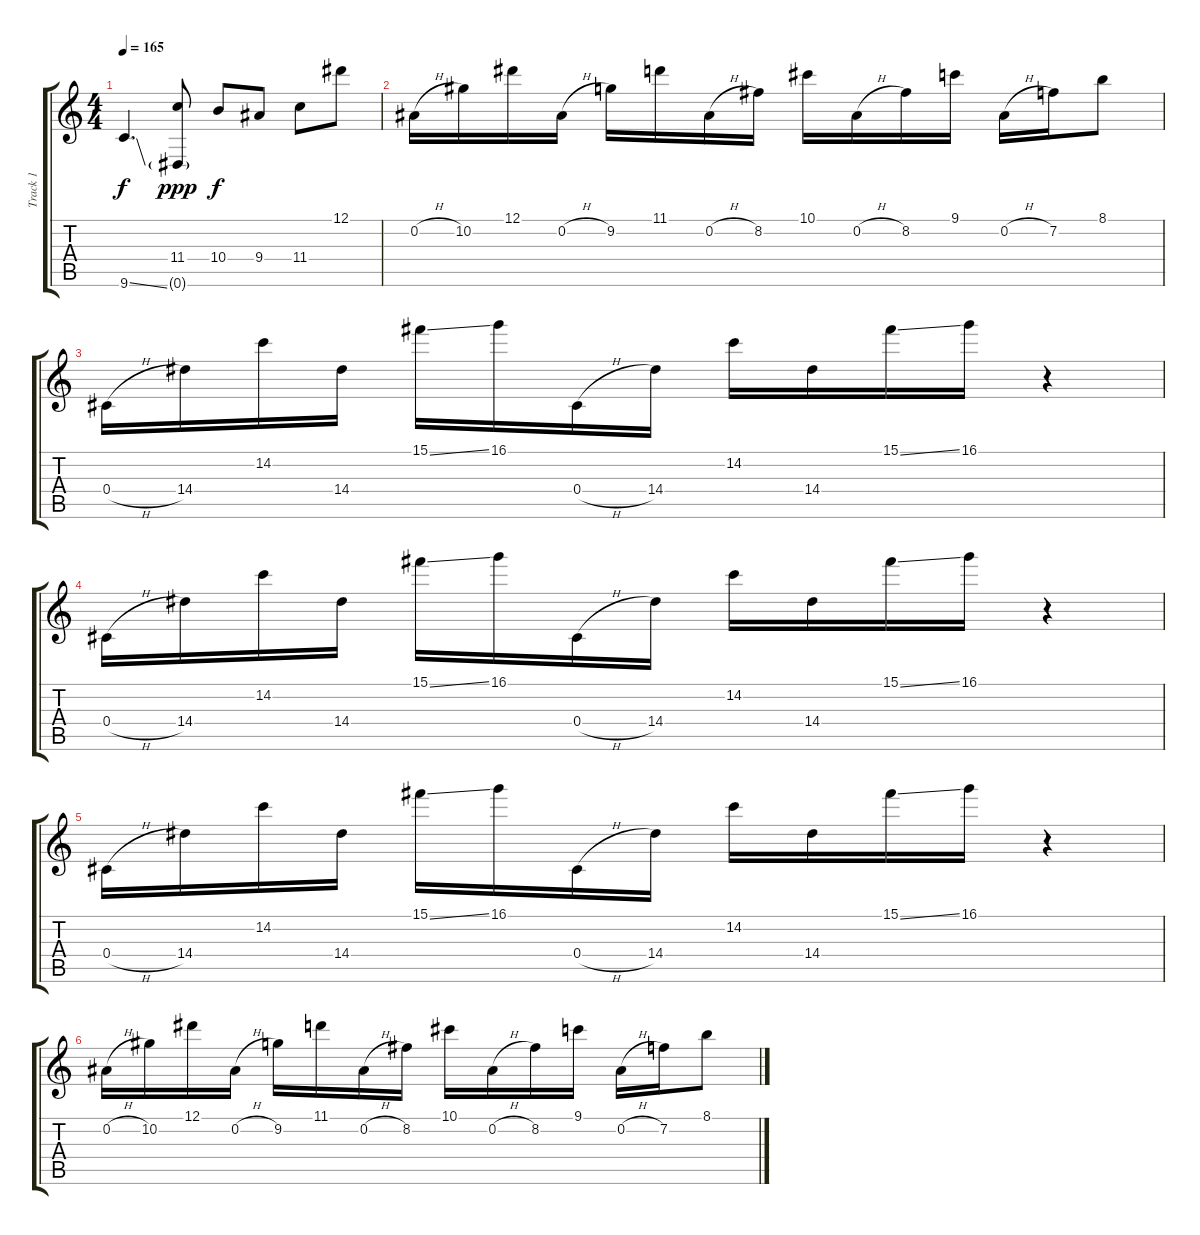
\track ("Track 1" "Track 1") {instrument distortionguitar}
\staff {score tabs}
\tuning (Eb4 Bb3 Gb3 Db3 Ab2 Eb2) {hide}
\ts (4 4)
\tempo 165
\clef g2
\ks c
9.6{ss}.4{d dy f} (11.4 0.6{g}).8{dy ppp} 10.4.8{dy f} 9.4.8 11.4.8 12.1.8 |
0.2{h}.16 10.2.16 12.1.16 0.2{h}.16 9.2.16 11.1.16 0.2{h}.16 8.2.16 10.1.16 0.2{h}.16 8.2.16 9.1.16 0.2{h}.16 7.2.16 8.1.8 |
0.4{h}.16 14.4.16 14.2.16 14.4.16 15.1{ss}.16 16.1.16 0.4{h}.16 14.4.16 14.2.16 14.4.16 15.1{ss}.16 16.1.16 r.4 |
0.4{h}.16 14.4.16 14.2.16 14.4.16 15.1{ss}.16 16.1.16 0.4{h}.16 14.4.16 14.2.16 14.4.16 15.1{ss}.16 16.1.16 r.4 |
0.4{h}.16 14.4.16 14.2.16 14.4.16 15.1{ss}.16 16.1.16 0.4{h}.16 14.4.16 14.2.16 14.4.16 15.1{ss}.16 16.1.16 r.4 |
0.2{h}.16 10.2.16 12.1.16 0.2{h}.16 9.2.16 11.1.16 0.2{h}.16 8.2.16 10.1.16 0.2{h}.16 8.2.16 9.1.16 0.2{h}.16 7.2.16 8.1.8
